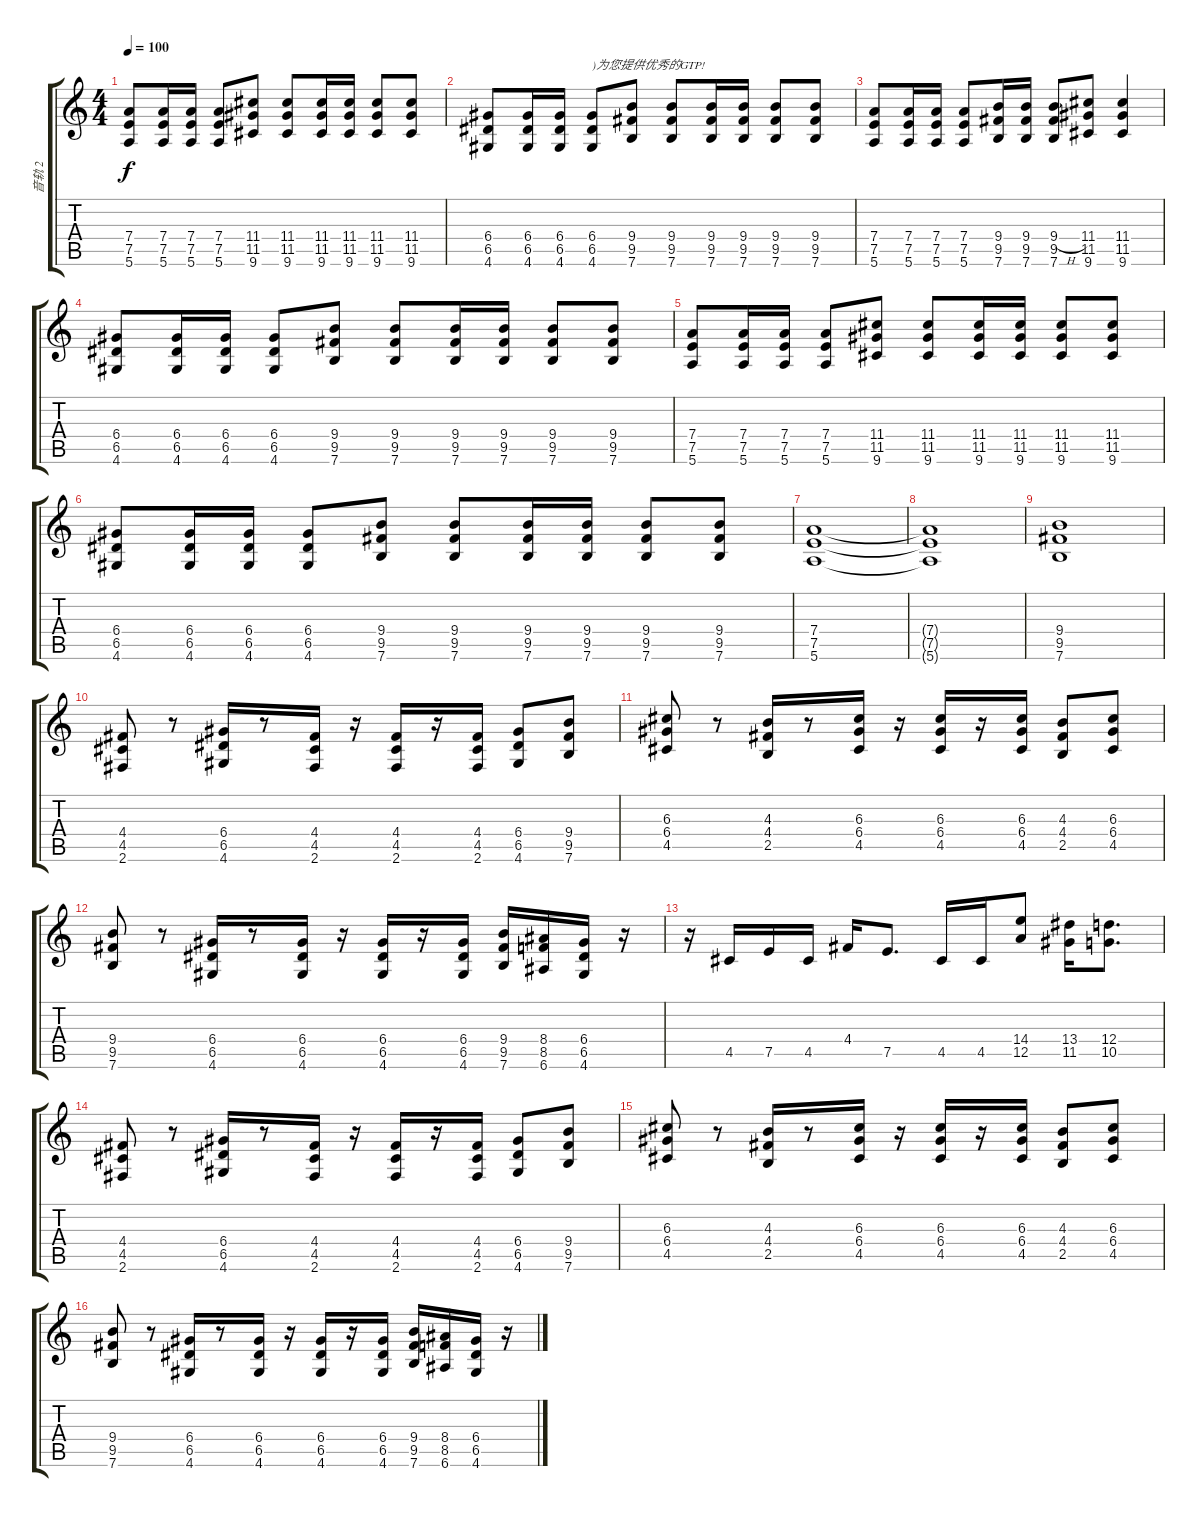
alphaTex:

\track ("音轨 2" "音轨 2") {instrument distortionguitar}
\staff {score tabs}
\tuning (E4 B3 G3 D3 A2 E2) {hide}
\ts (4 4)
\tempo 100
\clef g2
\ks c
(7.4 7.5 5.6).8{dy f} (7.4 7.5 5.6).16 (7.4 7.5 5.6).16 (7.4 7.5 5.6).8 (11.4 11.5 9.6).8 (11.4 11.5 9.6).8 (11.4 11.5 9.6).16 (11.4 11.5 9.6).16 (11.4 11.5 9.6).8 (11.4 11.5 9.6).8 |
(6.4 6.5 4.6).8 (6.4 6.5 4.6).16 (6.4 6.5 4.6).16 (6.4 6.5 4.6).8{txt ")为您提供优秀的GTP!"} (9.4 9.5 7.6).8 (9.4 9.5 7.6).8 (9.4 9.5 7.6).16 (9.4 9.5 7.6).16 (9.4 9.5 7.6).8 (9.4 9.5 7.6).8 |
(7.4 7.5 5.6).8 (7.4 7.5 5.6).16 (7.4 7.5 5.6).16 (7.4 7.5 5.6).8 (9.4 9.5 7.6).16 (9.4 9.5 7.6).16 (9.4{h} 9.5 7.6).8 (11.4 11.5 9.6).8 (11.4 11.5 9.6).4 |
(6.4 6.5 4.6).8 (6.4 6.5 4.6).16 (6.4 6.5 4.6).16 (6.4 6.5 4.6).8 (9.4 9.5 7.6).8 (9.4 9.5 7.6).8 (9.4 9.5 7.6).16 (9.4 9.5 7.6).16 (9.4 9.5 7.6).8 (9.4 9.5 7.6).8 |
(7.4 7.5 5.6).8 (7.4 7.5 5.6).16 (7.4 7.5 5.6).16 (7.4 7.5 5.6).8 (11.4 11.5 9.6).8 (11.4 11.5 9.6).8 (11.4 11.5 9.6).16 (11.4 11.5 9.6).16 (11.4 11.5 9.6).8 (11.4 11.5 9.6).8 |
(6.4 6.5 4.6).8 (6.4 6.5 4.6).16 (6.4 6.5 4.6).16 (6.4 6.5 4.6).8 (9.4 9.5 7.6).8 (9.4 9.5 7.6).8 (9.4 9.5 7.6).16 (9.4 9.5 7.6).16 (9.4 9.5 7.6).8 (9.4 9.5 7.6).8 |
(7.4 7.5 5.6).1 |
(7.4{t} 7.5{t} 5.6{t}).1 |
(9.4 9.5 7.6).1 |
(4.4 4.5 2.6).8 r.8 (6.4 6.5 4.6).16 r.8 (4.4 4.5 2.6).16 r.16 (4.4 4.5 2.6).16 r.16 (4.4 4.5 2.6).16 (6.4 6.5 4.6).8 (9.4 9.5 7.6).8 |
(6.3 6.4 4.5).8 r.8 (4.3 4.4 2.5).16 r.8 (6.3 6.4 4.5).16 r.16 (6.3 6.4 4.5).16 r.16 (6.3 6.4 4.5).16 (4.3 4.4 2.5).8 (6.3 6.4 4.5).8 |
(9.4 9.5 7.6).8 r.8 (6.4 6.5 4.6).16 r.8 (6.4 6.5 4.6).16 r.16 (6.4 6.5 4.6).16 r.16 (6.4 6.5 4.6).16 (9.4 9.5 7.6).16 (8.4 8.5 6.6).16 (6.4 6.5 4.6).16 r.16 |
r.16 4.5.16 7.5.16 4.5.16 4.4.16 7.5.8{d} 4.5.16 4.5.16 (14.4 12.5).8 (13.4 11.5).16 (12.4 10.5).8{d} |
(4.4 4.5 2.6).8 r.8 (6.4 6.5 4.6).16 r.8 (4.4 4.5 2.6).16 r.16 (4.4 4.5 2.6).16 r.16 (4.4 4.5 2.6).16 (6.4 6.5 4.6).8 (9.4 9.5 7.6).8 |
(6.3 6.4 4.5).8 r.8 (4.3 4.4 2.5).16 r.8 (6.3 6.4 4.5).16 r.16 (6.3 6.4 4.5).16 r.16 (6.3 6.4 4.5).16 (4.3 4.4 2.5).8 (6.3 6.4 4.5).8 |
(9.4 9.5 7.6).8 r.8 (6.4 6.5 4.6).16 r.8 (6.4 6.5 4.6).16 r.16 (6.4 6.5 4.6).16 r.16 (6.4 6.5 4.6).16 (9.4 9.5 7.6).16 (8.4 8.5 6.6).16 (6.4 6.5 4.6).16 r.16
